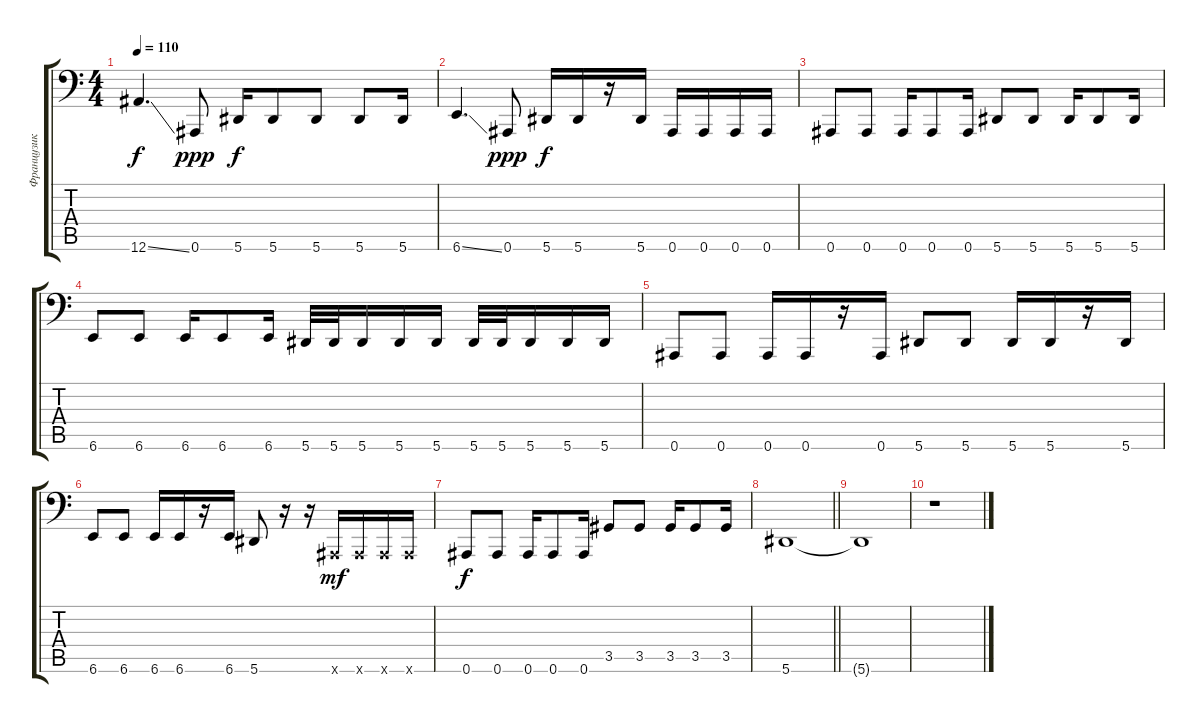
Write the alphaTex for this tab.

\track ("Французик с Басом Bass" "Французик ") {instrument electricbasspick}
\staff {score tabs}
\tuning (C3 G2 Eb2 Bb1 F1 Bb0) {hide}
\ts (4 4)
\tempo 110
\clef f4
\ks c
12.6{ss}.4{d dy f} 0.6.8{dy ppp} 5.6.16{dy f} 5.6.8 5.6.8 5.6.8 5.6.16 |
6.6{ss}.4{d} 0.6.8{dy ppp} 5.6.16{dy f} 5.6.16 r.16 5.6.16 0.6.16 0.6.16 0.6.16 0.6.16 |
0.6.8 0.6.8 0.6.16 0.6.8 0.6.16 5.6.8 5.6.8 5.6.16 5.6.8 5.6.16 |
6.6.8 6.6.8 6.6.16 6.6.8 6.6.16 5.6.32 5.6.32 5.6.16 5.6.16 5.6.16 5.6.32 5.6.32 5.6.16 5.6.16 5.6.16 |
0.6.8 0.6.8 0.6.16 0.6.16 r.16 0.6.16 5.6.8 5.6.8 5.6.16 5.6.16 r.16 5.6.16 |
6.6.8 6.6.8 6.6.16 6.6.16 r.16 6.6.16 5.6.8 r.16 r.16 0.6{x}.16{dy mf} 0.6{x}.16 0.6{x}.16 0.6{x}.16 |
0.6.8{dy f} 0.6.8 0.6.16 0.6.8 0.6.16 3.5.8 3.5.8 3.5.16 3.5.8 3.5.16 |
\barLineRight lightlight
5.6.1 |
5.6{t}.1 |
r.1
